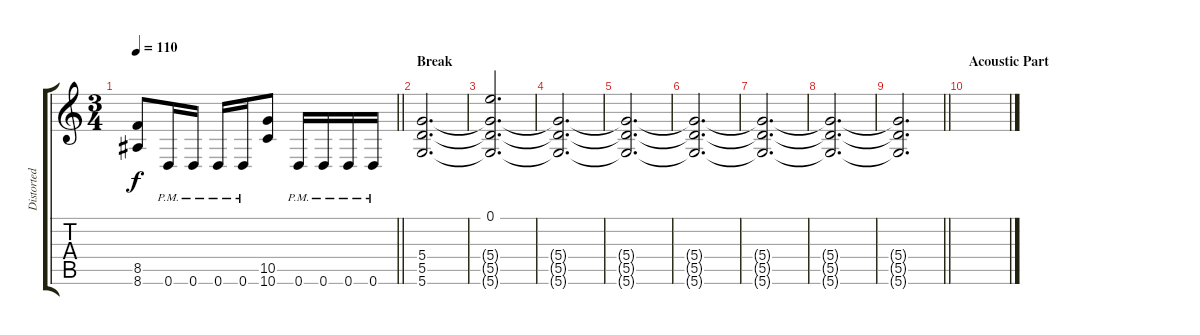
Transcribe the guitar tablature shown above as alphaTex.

\track ("Distorted Rhythm" "Distorted ") {instrument distortionguitar}
\staff {score tabs}
\tuning (E4 B3 G3 D3 A2 D2) {hide}
\ts (3 4)
\tempo 110
\clef g2
\barLineRight lightlight
\ks c
(8.5 8.6).8{dy f} 0.6{pm}.16 0.6{pm}.16 0.6{pm}.16 0.6{pm}.16 (10.5 10.6).8 0.6{pm}.16 0.6{pm}.16 0.6{pm}.16 0.6{pm}.16 |
\section ("" "Break")
(5.4 5.5 5.6).2{d} |
(0.1 5.4{t} 5.5{t} 5.6{t}).2{d} |
(5.4{t} 5.5{t} 5.6{t}).2{d} |
(5.4{t} 5.5{t} 5.6{t}).2{d} |
(5.4{t} 5.5{t} 5.6{t}).2{d} |
(5.4{t} 5.5{t} 5.6{t}).2{d} |
(5.4{t} 5.5{t} 5.6{t}).2{d} |
\barLineRight lightlight
(5.4{t} 5.5{t} 5.6{t}).2{d} |
\section ("" "Acoustic Part")
